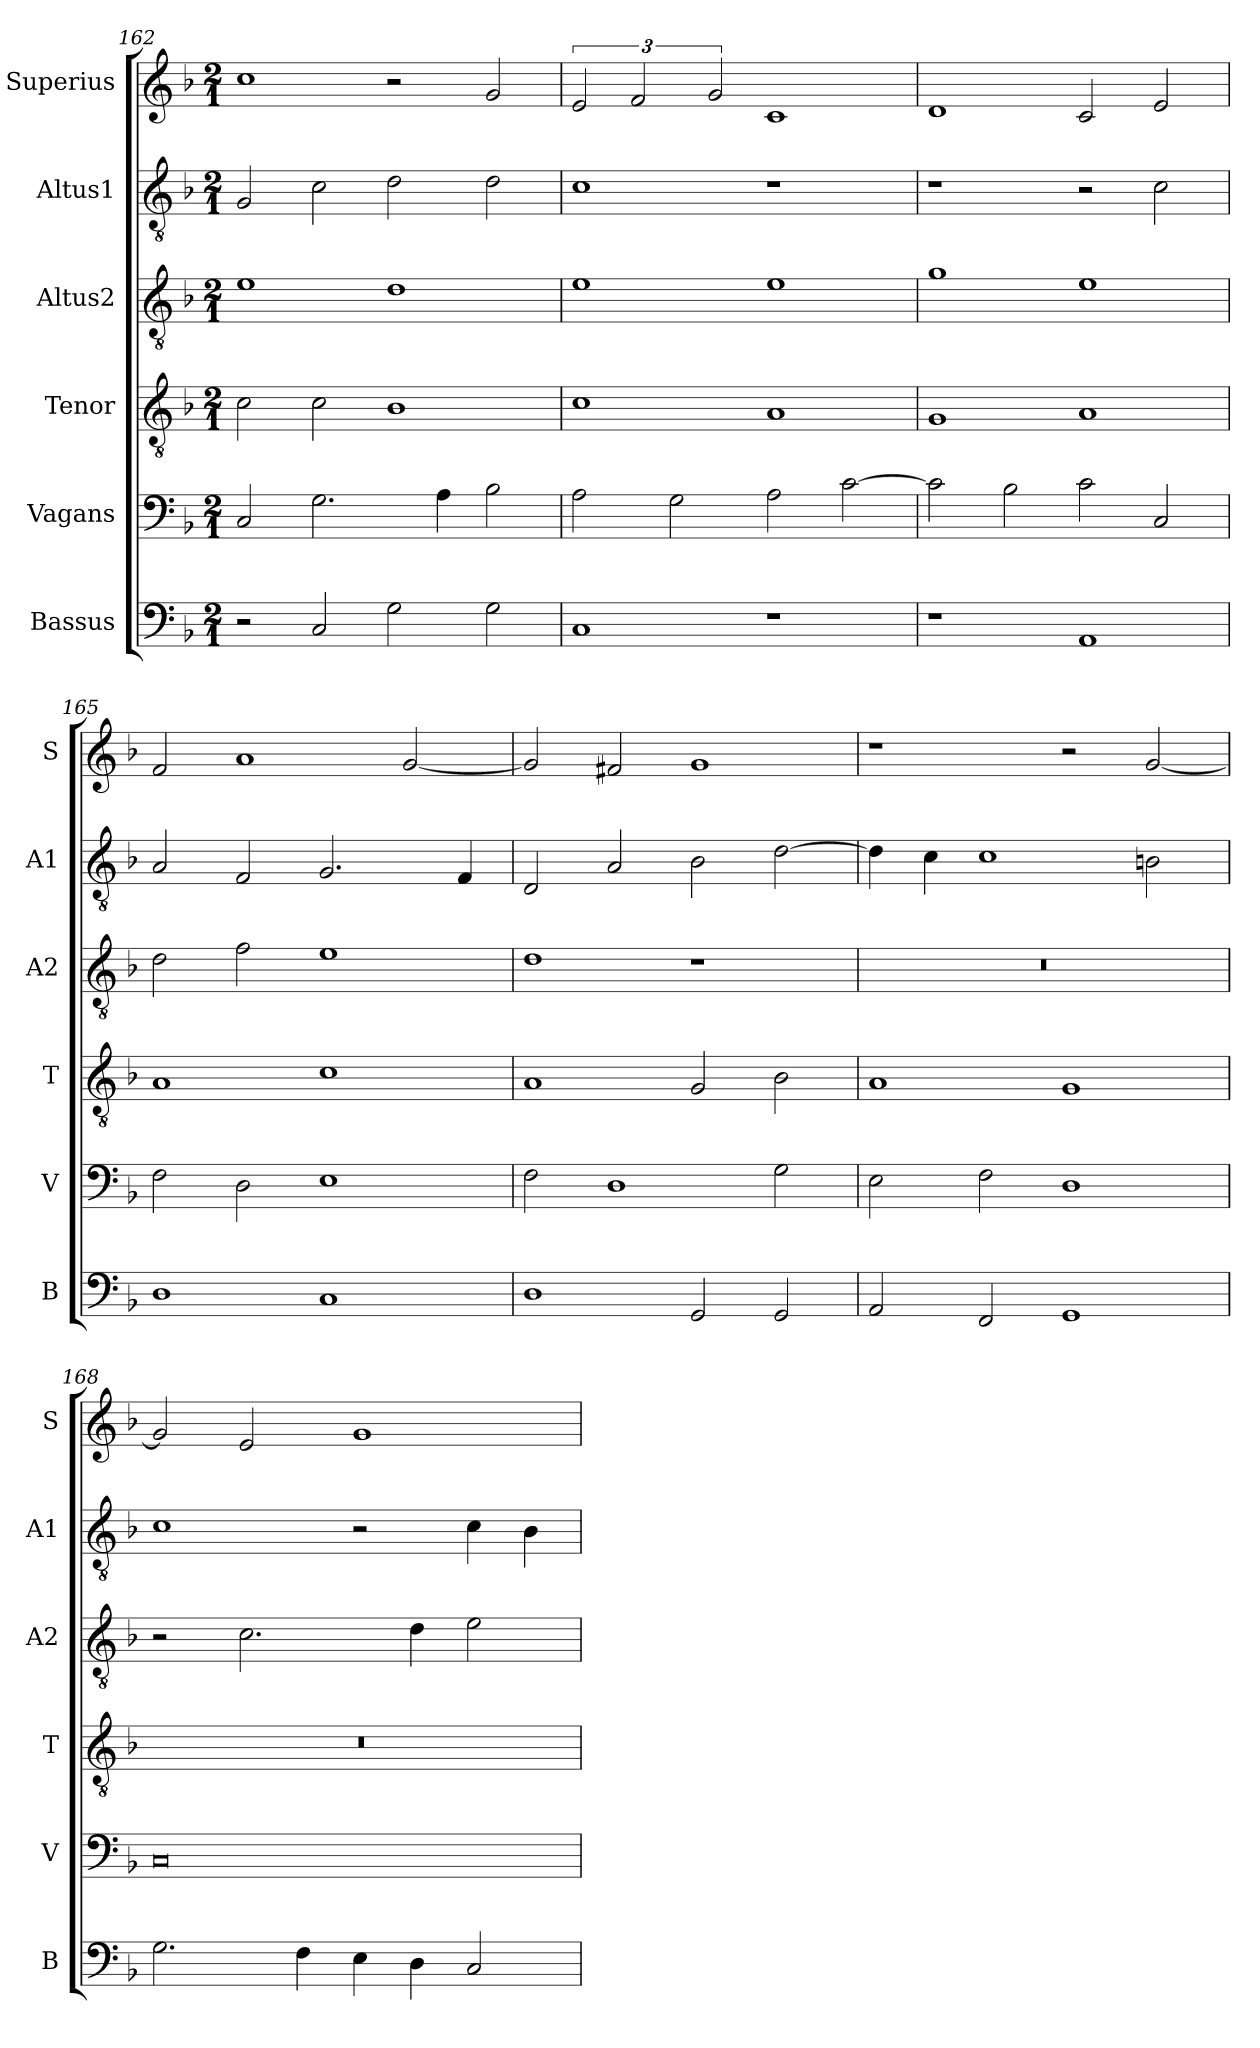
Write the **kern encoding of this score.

**kern	**kern	**kern	**kern	**kern	**kern
*part6	*part5	*part4	*part3	*part2	*part1
*staff6	*staff5	*staff4	*staff3	*staff2	*staff1
*I"Bassus	*I"Vagans	*I"Tenor	*I"Altus2	*I"Altus1	*I"Superius
*I'B	*I'V	*I'T	*I'A2	*I'A1	*I'S
*clefF4	*clefF4	*clefGv2	*clefGv2	*clefGv2	*clefG2
*k[b-]	*k[b-]	*k[b-]	*k[b-]	*k[b-]	*k[b-]
*M2/1	*M2/1	*M2/1	*M2/1	*M2/1	*M2/1
=162	=162	=162	=162	=162	=162
2r	2C/	2c\	1e	2G/	1cc
2C/	2.G\	2c\	.	2c\	.
2G\	.	1B-	1d	2d\	2r
.	4A\	.	.	.	.
2G\	2B-\	.	.	2d\	2g/
=163	=163	=163	=163	=163	=163
1C	2A\	1c	1e	1c	3e/
.	.	.	.	.	3f/
.	2G\	.	.	.	.
.	.	.	.	.	3g/
1r	2A\	1A	1e	1r	1c
.	[2c\	.	.	.	.
=164	=164	=164	=164	=164	=164
1r	2c\]	1G	1g	1r	1d
.	2B-\	.	.	.	.
1AA	2c\	1A	1e	2r	2c/
.	2C/	.	.	2c\	2e/
=165	=165	=165	=165	=165	=165
1D	2F\	1A	2d\	2A/	2f/
.	2D\	.	2f\	2F/	1a
1C	1E	1c	1e	2.G/	.
.	.	.	.	.	[2g/
.	.	.	.	4F/	.
=166	=166	=166	=166	=166	=166
1D	2F\	1A	1d	2D/	2g/]
.	1D	.	.	2A/	2f#X/
2GG/	.	2G/	1r	2B-\	1g
2GG/	2G\	2B-\	.	[2d\	.
=167	=167	=167	=167	=167	=167
2AA/	2E\	1A	0r	4d\]	1r
.	.	.	.	4c\	.
2FF/	2F\	.	.	1c	.
1GG	1D	1G	.	.	2r
.	.	.	.	2Bn\	[2g/
=168	=168	=168	=168	=168	=168
2.G\	0C	0r	2r	1c	2g/]
.	.	.	2.c\	.	2e/
4F\	.	.	.	.	.
4E\	.	.	.	2r	1g
4D\	.	.	4d\	.	.
2C/	.	.	2e\	4c\	.
.	.	.	.	4B-\	.
=	=	=	=	=	=
*-	*-	*-	*-	*-	*-
